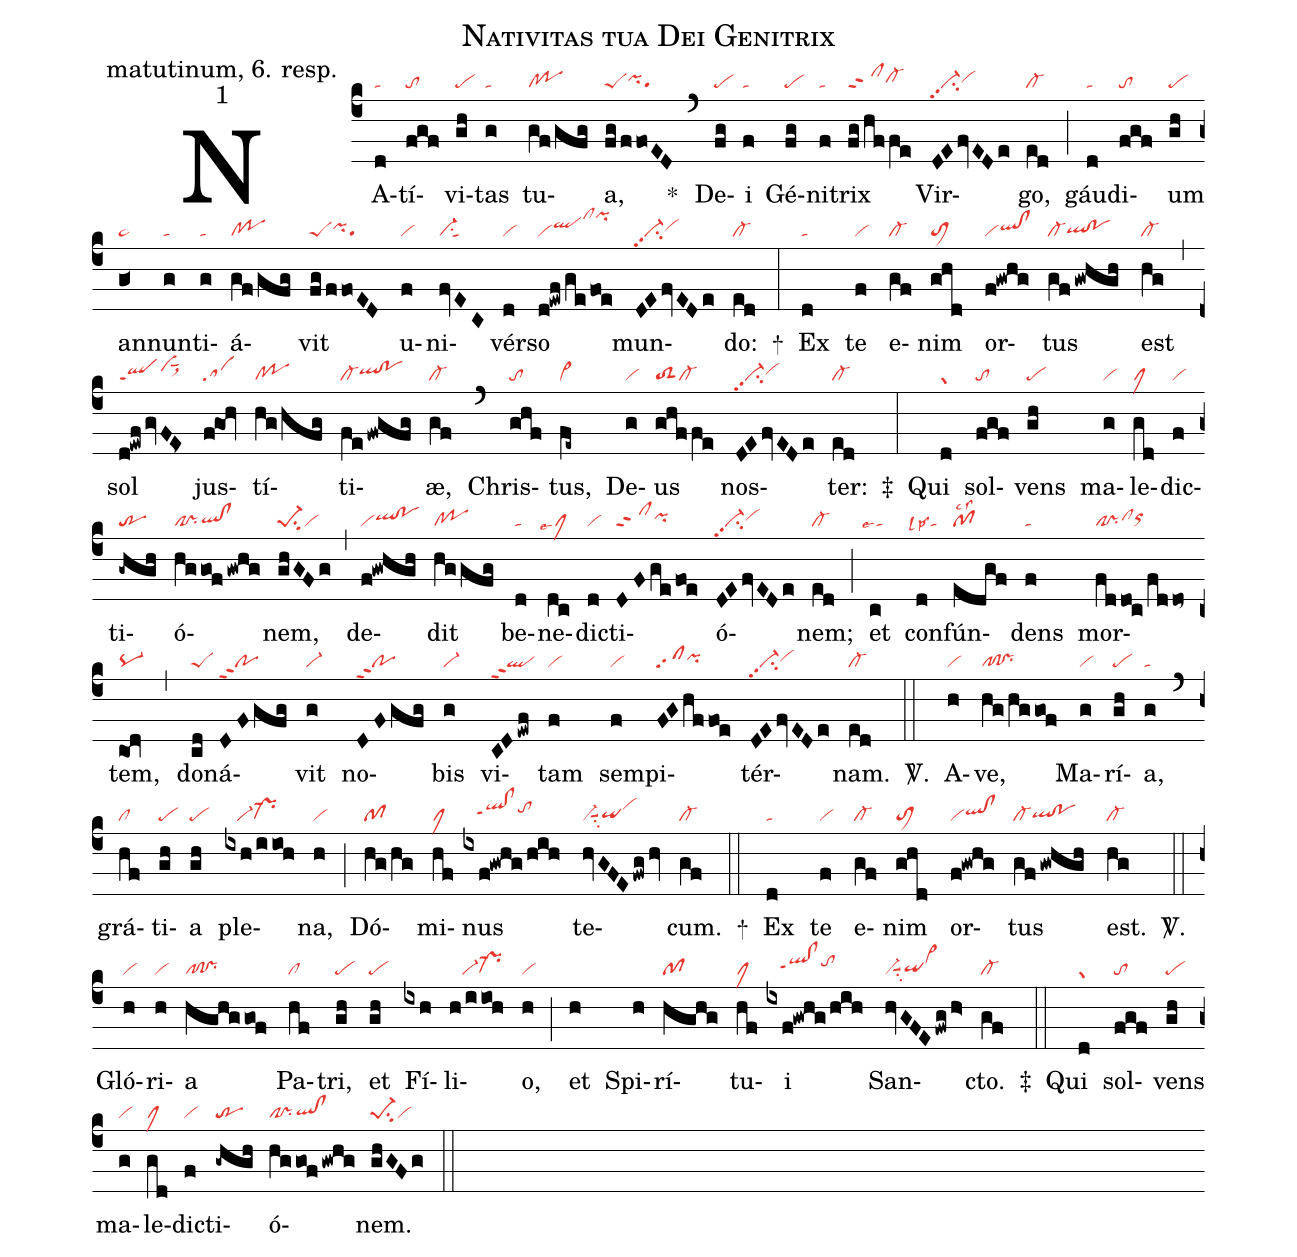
name: Nativitas tua Dei Genitrix;
office-part: matutinum, 6. resp.;
mode: 1;
nabc-lines: 1;
%%
(c4)
NA(d|ta)tí(fgf|to)vi(gh|pe)tas(g|ta) tu(gf/gfg|cl!po)a,(fg/ffoED|peSpihhpu) *(`)
De(fg|pe)i(f|ta) Gé(fg|pe)ni(f|ta)trix(fg/hffe|clppt2cl-hh) Vir(DEfvEDe|vi-pp2su2vihh)go,(ed|cl-) (;)
gáu(d|ta)di(fgf|to)um(gh|pe) an(g<|ta>)nun(g|ta)ti(g|ta)á(gf/gfg|cl!po)vit(fg/ffoED|peSpihhpu)
u(f|vi)ni(fvEC|vi-su1sut1)vér(d|vi)so(d!ewf/gefoe|viqlhiclhlpihl) mun(DEfvEDe|vi-pp2su2vihh)do:(ed|cl-) +(:)
Ex(d|ta) te(f|vi) e(gf|cl-)nim(ghd|toM1) or(f!gwhg|viqlhh!clhh)tus(gf/gwhgh|cl-qlhg!pohg) est(hg|cl-) (,)
sol(d!ewf/gvFE>|qlppt1vihisut1sux1) jus(fgOh|sa)tí(hg/hfg|cl!po)ti(fe/fwgfg|cl-qlhh!pohh)æ,(gf|cl-) (`)
Chris(ghf|to)tus,(fe~|vi>) De(g|vi)us(ghf/fe|toS2cl-) nos(DEfvEDe|vi-pp2su2vihh)ter:(ed|cl-) <v>\ddag</v>(:)
Qui(d|gr) sol(fgf|to)vens(gh|pe) ma(g|vi)le(gd|clM)dic(f|vi)ti(-ghgh|tr)ó(hggofgwhg|cl!prqlhg!clhg)nem,(ghGFg|pe-1su2vi) (,)
de(f!gwhgh|viqlhh!pohh)dit(hggfg|cl!po) be(d|ta)ne(dc|``clMlse4)dic(d|vi)ti(DFgefoe|clppt2pihh)ó(DEfvEDe|vi-pp2su2vihh)nem;(ed|cl-) (;)
et(c|``talse4) con(d|``talsl1lsp1)fún(edgf|pflsc2lss2)dens(f|ta) mor(fddoc/fddo~|cl!prclhhorhh)tem,(cOd|pq-) (,)
do(cd|peS)ná(DFgfg|poppt2)vit(g|vi-) no(DFgfg|poppt2)bis(g|vi-) vi(CDewf|qlppt2)tam(f|vi) sem(f|vi)pi(FGhffoe|clpp2pihh)tér(DEfvEDe|vi-pp2su2vihh)nam.(ed|cl-) <sp>V/</sp>.(::)
A(h|vi)ve,(hg/hg/gof|pf!pr) Ma(g|vi)rí(gh|pe)a,(g|ta) (`)
grá(hf|cl)ti(gh|pe)a(gh|pe) ple(ixh/iioh|///vi-pr-hg)na,(h|vi) (;)
Dó(hg/hg|pf)mi(hf|clM)nus(ixf!gwhg/hih|///qlhh!clhhppt1tohi) te(hvGFEfwghv|vi-suu1su2qihgvihj)cum.(gf|cl-) +(::)
Ex(d|ta) te(f|vi) e(gf|cl-)nim(ghd|toM1) or(f!gwhg|viqlhh!clhh)tus(gf/gwhgh|cl-qlhg!pohg) est.(hg|cl-) <sp>V/</sp>.(::)
Gló(h|vi)ri(h|vi)a(hghggof|pf!pr) Pa(hf|cl)tri,(gh|pe) et(gh|pe) Fí(ixh)li(h/iioh|///vi-pr-hg)o,(h|vi) (;)
et(h) Spi(h)rí(hghg|pf)tu(hf|clM)i(ixf!gwhg/hih|///qlhh!clhhppt1tohi) San(hvGFEfwg/h>|vi-suu1su2qihgvi>hj)cto.(gf|cl-) <v>\ddag</v>(::)
Qui(d|gr) sol(fgf|to)vens(gh|pe) ma(g|vi)le(gd|clM)dic(f|vi)ti(-ghgh|tr)ó(hggofgwhg|cl!prqlhg!clhg)nem.(ghGFg|pe-1su2vi) (::)
